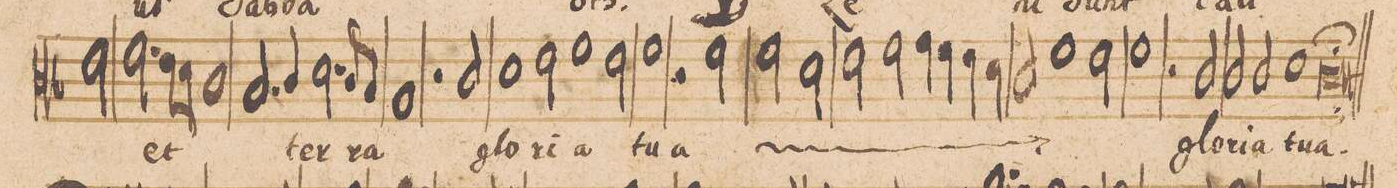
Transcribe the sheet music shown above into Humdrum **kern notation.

**kern	**text
*I"[CANTVS.]	*
*clefC3	*
*k[b-]	*
*met(C|)	*
*M2/1	*
2e\	.
2.f\	et
8e\L	.
8d\J	.
=30-	=30-
1c\	.
2.B-/	.
4c/	.
=31-	=31-
2.d\	ter-
8c/L	.
8B-/J	.
1A/	-ra
=32-	=32-
2r	.
2c/	glo-
1d\	-ri-
=33-	=33-
2e\	.
1f\	-a
2e\	tu-
=34-	=34-
1f\	-a
2r	.
*	*ij
2f\	glo-
=35-	=35-
2f\	-ri-
2d\	.
2e\	-a
2f\	.
=36-	=36-
4g\	tu-
4f\	.
4e\	.
4d\	.
2c/	.
1f\	.
=37-	=37-
2e\	.
1f\	-a
*	*Xij
=38-	=38-
2r	.
2c/	glo-
2c/	-ri-
2c/	-a
=39-	=39-
1d\	tu-
0c\;	-a.
=40||-	=40||-
*-	*-
